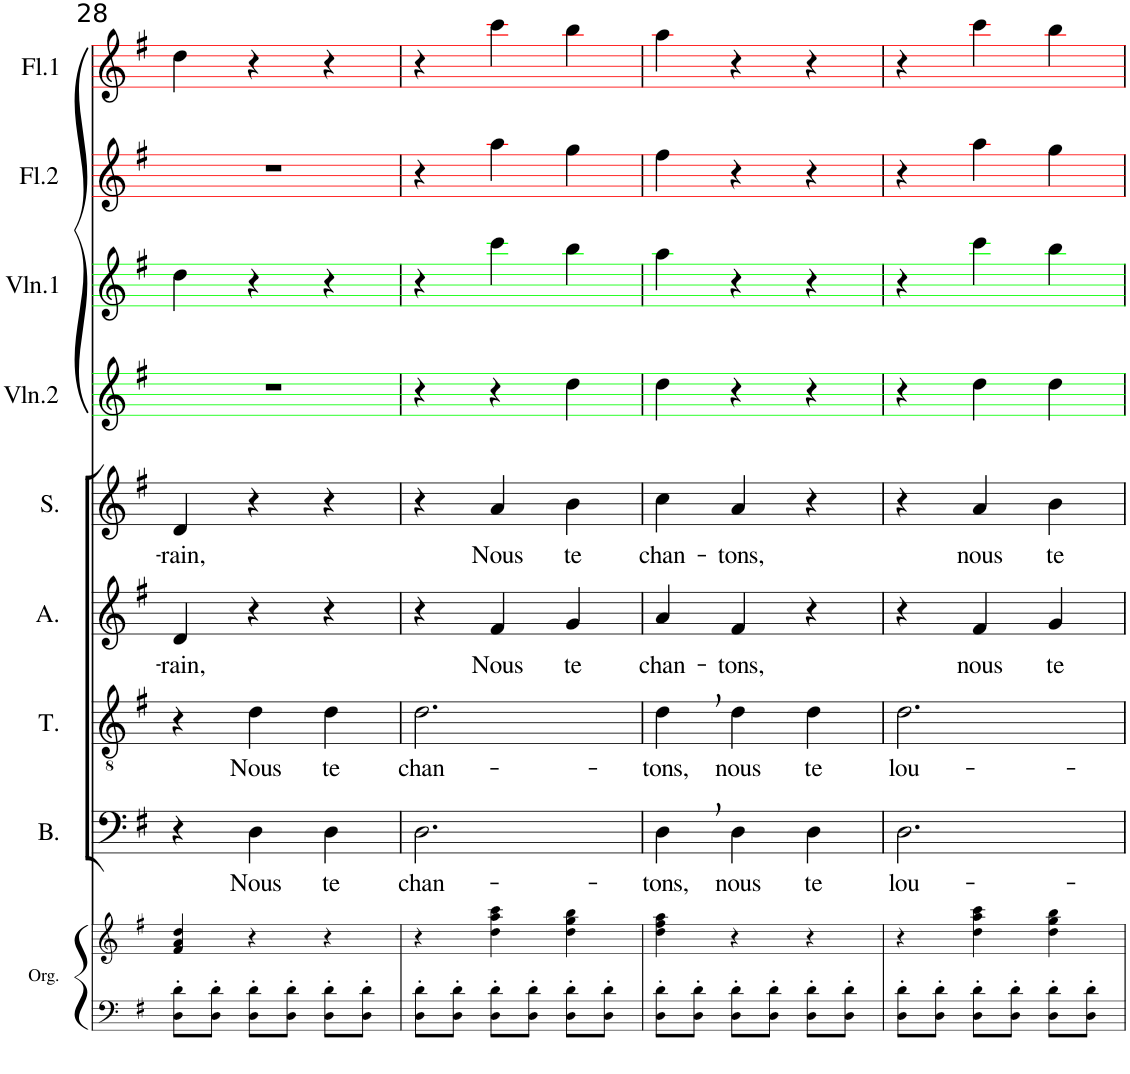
**kern	**kern	**kern	**text	**kern	**text	**kern	**text	**kern	**text	**kern	**kern	**kern	**kern
*part9	*part9	*part8	*part8	*part7	*part7	*part6	*part6	*part5	*part5	*part4	*part3	*part2	*part1
*staff10	*staff9	*staff8	*staff8	*staff7	*staff7	*staff6	*staff6	*staff5	*staff5	*staff4	*staff3	*staff2	*staff1
*I"Orgue	*	*I"Bass	*	*I"Ténor	*	*I"Alto	*	*I"Soprano	*	*I"Violon 2	*I"Violon 1	*I"Flûte 2	*I"Flûte 1
*I'Org.	*	*I'B.	*	*I'T.	*	*I'A.	*	*I'S.	*	*I'Vln.2	*I'Vln.1	*I'Fl.2	*I'Fl.1
!!LO:PB:g=z
*clefF4	*clefG2	*clefF4	*	*clefGv2	*	*clefG2	*	*clefG2	*	*clefG2	*clefG2	*clefG2	*clefG2
*k[f#]	*k[f#]	*k[f#]	*	*k[f#]	*	*k[f#]	*	*k[f#]	*	*k[f#]	*k[f#]	*k[f#]	*k[f#]
*M3/4	*M3/4	*M3/4	*	*M3/4	*	*M3/4	*	*M3/4	*	*M3/4	*M3/4	*M3/4	*M3/4
=28	=28	=28	=28	=28	=28	=28	=28	=28	=28	=28	=28	=28	=28
!	!	!	!	!	!	!	!LO:LY:b	!	!LO:LY:b	!	!	!	!
8D\' 8d\'L	4f#/ 4a/ 4dd/	4r	.	4r	.	4d/	-rain,	4d/	-rain,	2.r	4dd\	2.r	4dd\
8D\' 8d\'J	.	.	.	.	.	.	.	.	.	.	.	.	.
!	!	!	!LO:LY:b	!	!LO:LY:b	!	!	!	!	!	!	!	!
8D\' 8d\'L	4r	4D\	Nous	4d\	Nous	4r	.	4r	.	.	4r	.	4r
8D\' 8d\'J	.	.	.	.	.	.	.	.	.	.	.	.	.
!	!	!	!LO:LY:b	!	!LO:LY:b	!	!	!	!	!	!	!	!
8D\' 8d\'L	4r	4D\	te	4d\	te	4r	.	4r	.	.	4r	.	4r
8D\' 8d\'J	.	.	.	.	.	.	.	.	.	.	.	.	.
=29	=29	=29	=29	=29	=29	=29	=29	=29	=29	=29	=29	=29	=29
!	!	!	!LO:LY:b	!	!LO:LY:b	!	!	!	!	!	!	!	!
8D\' 8d\'L	4r	2.D\	chan-	2.d\	chan-	4r	.	4r	.	4r	4r	4r	4r
8D\' 8d\'J	.	.	.	.	.	.	.	.	.	.	.	.	.
!	!	!	!	!	!	!	!LO:LY:b	!	!LO:LY:b	!	!	!	!
8D\' 8d\'L	4dd\ 4aa\ 4ccc\	.	.	.	.	4f#/	Nous	4a/	Nous	4r	4ccc\	4aa\	4ccc\
8D\' 8d\'J	.	.	.	.	.	.	.	.	.	.	.	.	.
!	!	!	!	!	!	!	!LO:LY:b	!	!LO:LY:b	!	!	!	!
8D\' 8d\'L	4dd\ 4gg\ 4bb\	.	.	.	.	4g/	te	4b\	te	4dd\	4bb\	4gg\	4bb\
8D\' 8d\'J	.	.	.	.	.	.	.	.	.	.	.	.	.
=30	=30	=30	=30	=30	=30	=30	=30	=30	=30	=30	=30	=30	=30
!	!	!	!LO:LY:b	!	!LO:LY:b	!	!LO:LY:b	!	!LO:LY:b	!	!	!	!
8D\' 8d\'L	4dd\ 4ff#\ 4aa\	4D,\	-tons,	4d,\	-tons,	4a/	chan-	4cc\	chan-	4dd\	4aa\	4ff#\	4aa\
8D\' 8d\'J	.	.	.	.	.	.	.	.	.	.	.	.	.
!	!	!	!LO:LY:b	!	!LO:LY:b	!	!LO:LY:b	!	!LO:LY:b	!	!	!	!
8D\' 8d\'L	4r	4D\	nous	4d\	nous	4f#/	-tons,	4a/	-tons,	4r	4r	4r	4r
8D\' 8d\'J	.	.	.	.	.	.	.	.	.	.	.	.	.
!	!	!	!LO:LY:b	!	!LO:LY:b	!	!	!	!	!	!	!	!
8D\' 8d\'L	4r	4D\	te	4d\	te	4r	.	4r	.	4r	4r	4r	4r
8D\' 8d\'J	.	.	.	.	.	.	.	.	.	.	.	.	.
=31	=31	=31	=31	=31	=31	=31	=31	=31	=31	=31	=31	=31	=31
!	!	!	!LO:LY:b	!	!LO:LY:b	!	!	!	!	!	!	!	!
8D\' 8d\'L	4r	2.D\	lou-	2.d\	lou-	4r	.	4r	.	4r	4r	4r	4r
8D\' 8d\'J	.	.	.	.	.	.	.	.	.	.	.	.	.
!	!	!	!	!	!	!	!LO:LY:b	!	!LO:LY:b	!	!	!	!
8D\' 8d\'L	4dd\ 4aa\ 4ccc\	.	.	.	.	4f#/	nous	4a/	nous	4dd\	4ccc\	4aa\	4ccc\
8D\' 8d\'J	.	.	.	.	.	.	.	.	.	.	.	.	.
!	!	!	!	!	!	!	!LO:LY:b	!	!LO:LY:b	!	!	!	!
8D\' 8d\'L	4dd\ 4gg\ 4bb\	.	.	.	.	4g/	te	4b\	te	4dd\	4bb\	4gg\	4bb\
8D\' 8d\'J	.	.	.	.	.	.	.	.	.	.	.	.	.
=	=	=	=	=	=	=	=	=	=	=	=	=	=
*-	*-	*-	*-	*-	*-	*-	*-	*-	*-	*-	*-	*-	*-
